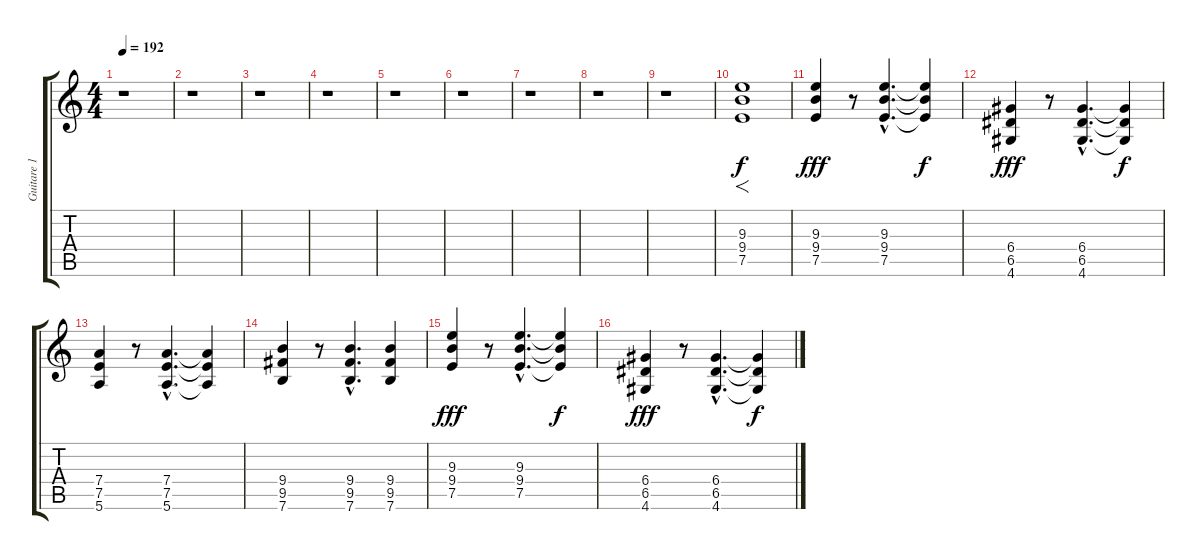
\track ("Guitare 1" "Guitare 1") {instrument distortionguitar}
\staff {score tabs}
\tuning (E4 B3 G3 D3 A2 E2) {hide}
\ts (4 4)
\tempo 192
\clef g2
\ks c
r.1{dy fff} |
r.1 |
r.1 |
r.1 |
r.1 |
r.1 |
r.1 |
r.1 |
r.1 |
(9.3 9.4 7.5).1{f dy f volume 16} |
(9.3 9.4 7.5).4{dy fff} r.8 (9.3{hac} 9.4{hac} 7.5{hac}).4{d} (9.3{t} 9.4{t} 7.5{t}).4{dy f} |
(6.4 6.5 4.6).4{dy fff} r.8 (6.4{hac} 6.5{hac} 4.6{hac}).4{d} (6.4{t} 6.5{t} 4.6{t}).4{dy f} |
(7.4 7.5 5.6).4 r.8 (7.4{hac} 7.5{hac} 5.6{hac}).4{d} (7.4{t} 7.5{t} 5.6{t}).4 |
(9.4 9.5 7.6).4 r.8 (9.4{hac} 9.5{hac} 7.6{hac}).4{d} (9.4 9.5 7.6).4 |
(9.3 9.4 7.5).4{dy fff} r.8 (9.3{hac} 9.4{hac} 7.5{hac}).4{d} (9.3{t} 9.4{t} 7.5{t}).4{dy f} |
(6.4 6.5 4.6).4{dy fff} r.8 (6.4{hac} 6.5{hac} 4.6{hac}).4{d} (6.4{t} 6.5{t} 4.6{t}).4{dy f}
